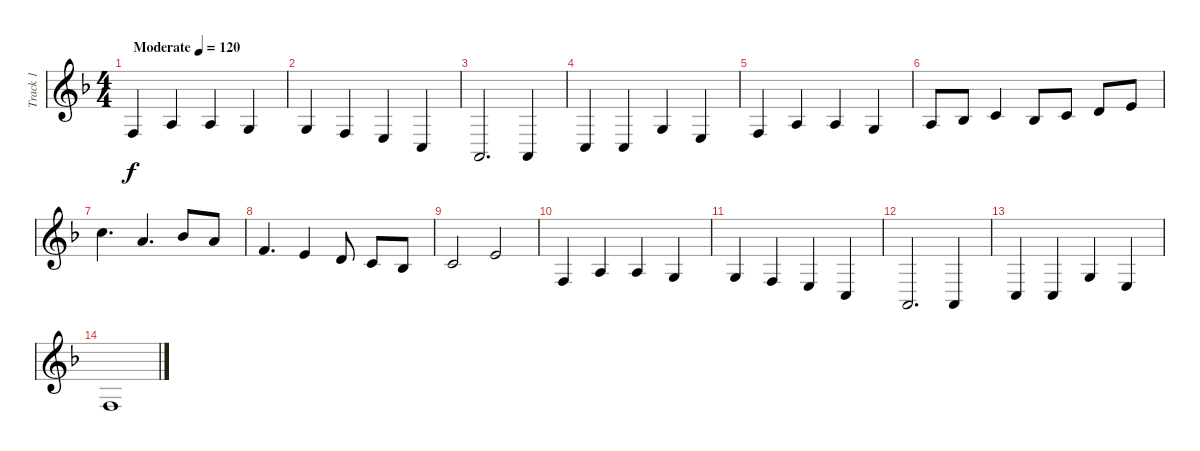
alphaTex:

\track ("Track 1" "Track 1") {instrument acousticgrandpiano}
\staff {score}
\tuning (E4 B3 G3 D3 A2 E2) {hide}
\ts (4 4)
\tempo (120 "Moderate")
\clef g2
\ks f
3.4.4{dy f instrument acousticgrandpiano} 2.3.4 2.3.4 0.3.4 |
0.3.4 3.4.4 2.4.4 3.5.4 |
0.5.2{d} 0.5.4 |
3.5.4 3.5.4 10.5.4 7.5.4 |
3.4.4 2.3.4 2.3.4 0.3.4 |
2.3.8 3.3.8 5.3.4 3.3.8 5.3.8 7.3.8 9.3.8 |
17.3.4{d} 14.3.4{d} 15.3.8 14.3.8 |
10.3.4{d} 9.3.4 7.3.8 5.3.8 3.3.8 |
5.3.2 9.3.2 |
3.4.4 2.3.4 2.3.4 0.3.4 |
0.3.4 3.4.4 2.4.4 3.5.4 |
0.5.2{d} 0.5.4 |
3.5.4 3.5.4 10.5.4 7.5.4 |
8.5.1
